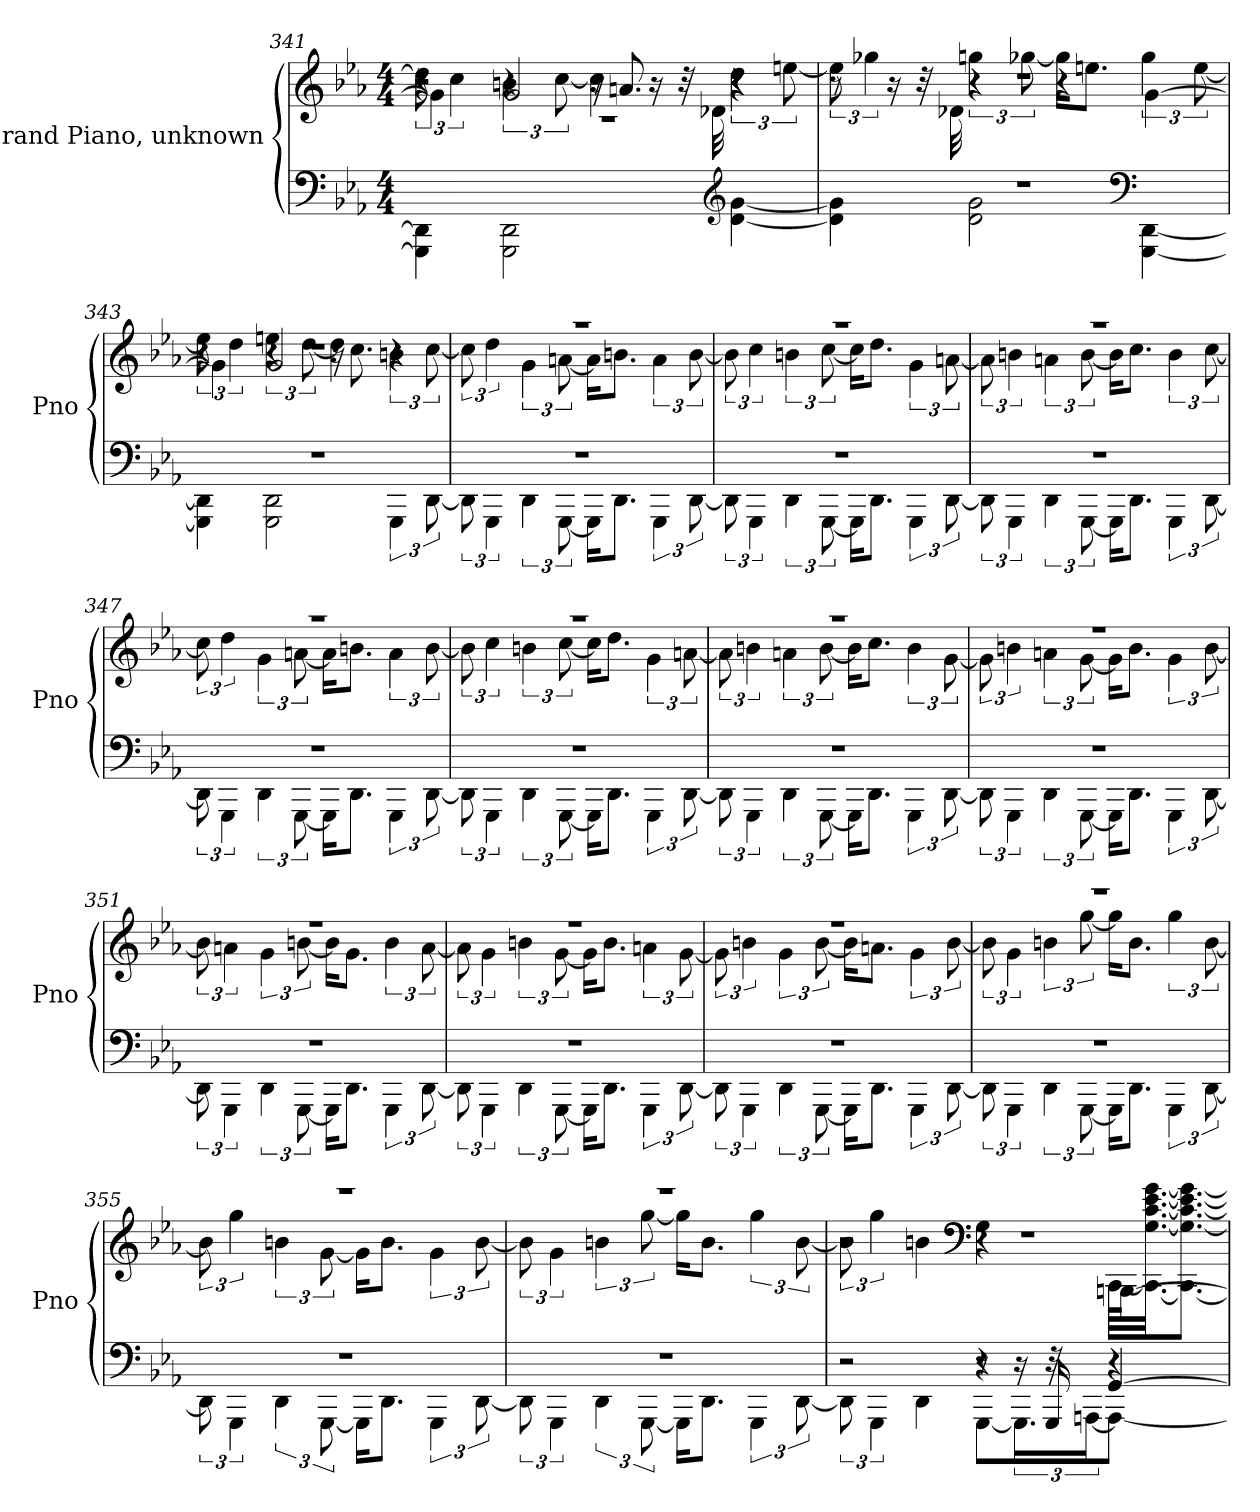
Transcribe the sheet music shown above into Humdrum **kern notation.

**kern	**kern
*part1	*part1
*staff2	*staff1
*I"Grand Piano, unknown	*
*I'Pno	*
*clefF4	*clefG2
*k[b-e-a-]	*k[b-e-a-]
*M4/4	*M4/4
=341	=341
*^	*^
*	*	*	*^
*	*	*	*	*^
1r	4GGG\] 4DD\]	2r	12dd\]	4r	4g\]
.	.	.	6cc\	.	.
.	2GGG\ 2DD\	.	6bn\	2g/	4r
.	.	.	[12cc\	.	.
.	.	16r	4cc\]	.	8r
.	.	8.an/	.	.	.
.	.	.	.	.	16r
.	.	.	.	.	32r
.	.	.	.	.	32d-X\
*clefG2	*	*	*	*	*
.	[4d\ [4g\	4r	6dd\	4r	4r
.	.	.	[12een\	.	.
*	*	*	*	*v	*v
!!LO:PB:g=z
=342	=342	=342	=342	=342
1r	4d\] 4g\]	1r	12ee\]	8r
.	.	.	6gg-X\	.
.	.	.	.	16r
.	.	.	.	32r
.	.	.	.	32d-X\
.	2d\ 2g\	.	6ggn\	4r
.	.	.	[12gg-X\	.
.	.	.	16gg-\KL]	4r
.	.	.	8.een\J	.
*clefF4	*	*	*	*
.	[4GGG\ [4DD\	.	6gg-\	[4g\
.	.	.	[12ee\	.
=343	=343	=343	=343	=343
*	*	*	*	*^
1r	4GGG\] 4DD\]	1r	12ee\]	4r	4g\]
.	.	.	6dd\	.	.
.	2GGG\ 2DD\	.	6een\	2g/	4r
.	.	.	[12dd\	.	.
.	.	.	4dd\]	.	16r
.	.	.	.	.	8.cc\
.	6GGG\	.	6bn\	4r	4r
.	[12DD\	.	[12cc\	.	.
*	*	*	*v	*v	*v
=344	=344	=344	=344
1r	12DD\]	1r	12cc\]
.	6GGG\	.	6dd\
.	6DD\	.	6g\
.	[12GGG\	.	[12an\
.	16GGG\KL]	.	16a\KL]
.	8.DD\J	.	8.bn\J
.	6GGG\	.	6a\
.	[12DD\	.	[12b\
!!LO:LB:g=z	!!
=345	=345	=345	=345
1r	12DD\]	1r	12b\]
.	6GGG\	.	6cc\
.	6DD\	.	6bn\
.	[12GGG\	.	[12cc\
.	16GGG\KL]	.	16cc\KL]
.	8.DD\J	.	8.dd\J
.	6GGG\	.	6g\
.	[12DD\	.	[12an\
=346	=346	=346	=346
1r	12DD\]	1r	12a\]
.	6GGG\	.	6bn\
.	6DD\	.	6an\
.	[12GGG\	.	[12b\
.	16GGG\KL]	.	16b\KL]
.	8.DD\J	.	8.cc\J
.	6GGG\	.	6b\
.	[12DD\	.	[12cc\
=347	=347	=347	=347
1r	12DD\]	1r	12cc\]
.	6GGG\	.	6dd\
.	6DD\	.	6g\
.	[12GGG\	.	[12an\
.	16GGG\KL]	.	16a\KL]
.	8.DD\J	.	8.bn\J
.	6GGG\	.	6a\
.	[12DD\	.	[12b\
!!LO:LB:g=z	!!
=348	=348	=348	=348
1r	12DD\]	1r	12b\]
.	6GGG\	.	6cc\
.	6DD\	.	6bn\
.	[12GGG\	.	[12cc\
.	16GGG\KL]	.	16cc\KL]
.	8.DD\J	.	8.dd\J
.	6GGG\	.	6g\
.	[12DD\	.	[12an\
=349	=349	=349	=349
1r	12DD\]	1r	12a\]
.	6GGG\	.	6bn\
.	6DD\	.	6an\
.	[12GGG\	.	[12b\
.	16GGG\KL]	.	16b\KL]
.	8.DD\J	.	8.cc\J
.	6GGG\	.	6b\
.	[12DD\	.	[12g\
=350	=350	=350	=350
1r	12DD\]	1r	12g\]
.	6GGG\	.	6bn\
.	6DD\	.	6an\
.	[12GGG\	.	[12g\
.	16GGG\KL]	.	16g\KL]
.	8.DD\J	.	8.b\J
.	6GGG\	.	6g\
.	[12DD\	.	[12b\
!!LO:LB:g=z	!!
=351	=351	=351	=351
1r	12DD\]	1r	12b\]
.	6GGG\	.	6an\
.	6DD\	.	6g\
.	[12GGG\	.	[12bn\
.	16GGG\KL]	.	16b\KL]
.	8.DD\J	.	8.g\J
.	6GGG\	.	6b\
.	[12DD\	.	[12a\
=352	=352	=352	=352
1r	12DD\]	1r	12a\]
.	6GGG\	.	6g\
.	6DD\	.	6bn\
.	[12GGG\	.	[12g\
.	16GGG\KL]	.	16g\KL]
.	8.DD\J	.	8.b\J
.	6GGG\	.	6an\
.	[12DD\	.	[12g\
=353	=353	=353	=353
1r	12DD\]	1r	12g\]
.	6GGG\	.	6bn\
.	6DD\	.	6g\
.	[12GGG\	.	[12b\
.	16GGG\KL]	.	16b\KL]
.	8.DD\J	.	8.an\J
.	6GGG\	.	6g\
.	[12DD\	.	[12b\
!!LO:LB:g=z	!!
=354	=354	=354	=354
1r	12DD\]	1r	12b\]
.	6GGG\	.	6g\
.	6DD\	.	6bn\
.	[12GGG\	.	[12gg\
.	16GGG\KL]	.	16gg\KL]
.	8.DD\J	.	8.b\J
.	6GGG\	.	6gg\
.	[12DD\	.	[12b\
=355	=355	=355	=355
1r	12DD\]	1r	12b\]
.	6GGG\	.	6gg\
.	6DD\	.	6bn\
.	[12GGG\	.	[12g\
.	16GGG\KL]	.	16g\KL]
.	8.DD\J	.	8.b\J
.	6GGG\	.	6g\
.	[12DD\	.	[12b\
=356	=356	=356	=356
1r	12DD\]	1r	12b\]
.	6GGG\	.	6g\
.	6DD\	.	6bn\
.	[12GGG\	.	[12gg\
.	16GGG\KL]	.	16gg\KL]
.	8.DD\J	.	8.b\J
.	6GGG\	.	6gg\
.	[12DD\	.	[12b\
!!LO:PB:g=z
=357	=357	=357	=357
*	*^	*	*^
2r	12DD\]	2r	1r	12b\]	2r
.	6GGG\	.	.	6gg\	.
.	4DD\	.	.	4bn\	.
*	*	*	*clefF4	*	*
8r	[8GGG\L	4r	.	4G\	4r
16r	24.GGG\Jk]	.	.	.	.
16GGG/	48r	.	.	.	.
.	[24AAAn\	.	.	.	.
4r	4AAA\_	[4GG/	.	[64CC\KLLL	[4BBBn\
.	.	.	.	32.CC\_ [32.G\ [32.c\ [32.e-\ [32.g\JJ	.
.	.	.	.	8.CC\_ 8.G\_ 8.c\_ 8.e-\_ 8.g\_J	.
*v	*v	*v	*	*	*
*	*v	*v	*v
=	=
*-	*-
